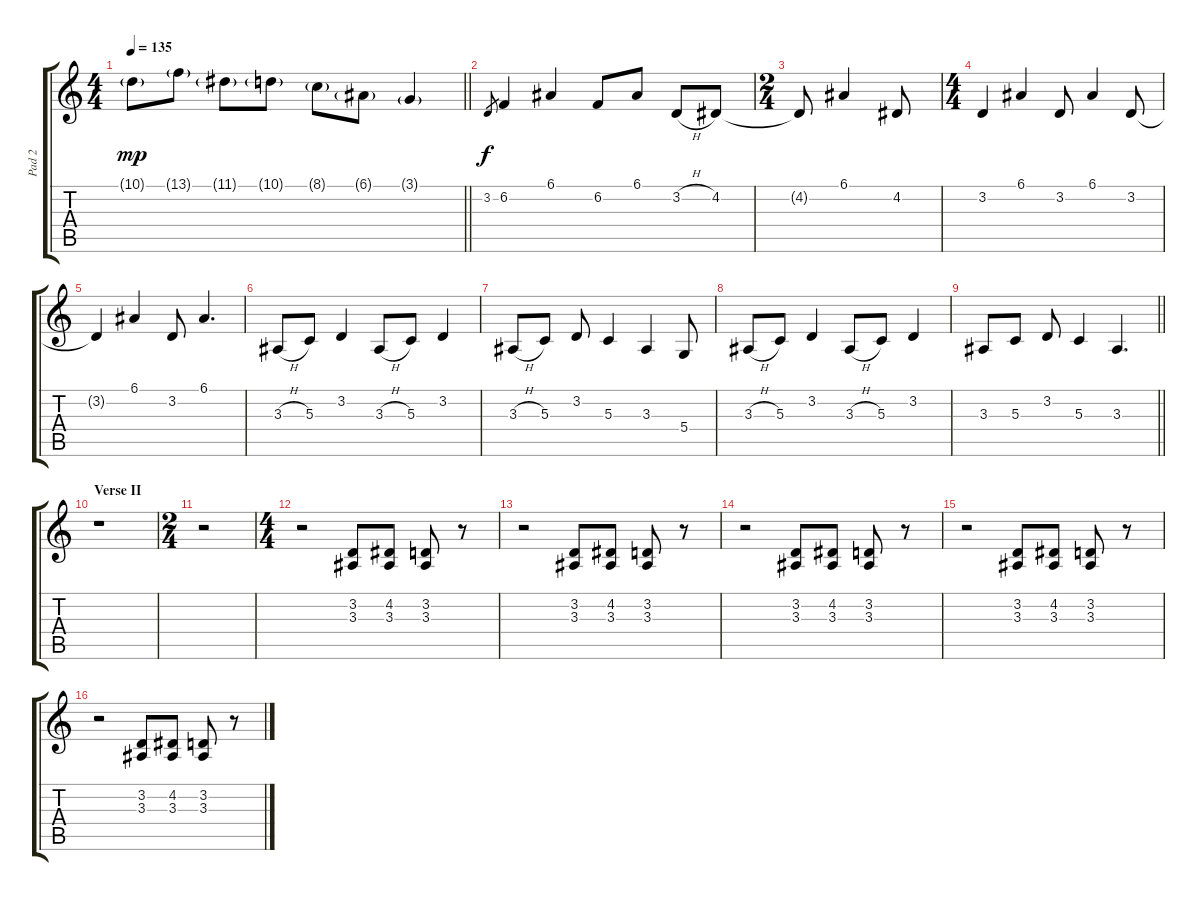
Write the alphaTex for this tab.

\track ("Pad 2" "Pad 2") {instrument pad4choir}
\staff {score tabs}
\tuning (E4 B3 G3 D3 A2 E2) {hide}
\ts (4 4)
\tempo 135
\clef g2
\barLineRight lightlight
\ks c
10.1{g}.8{dy mp} 13.1{g}.8 11.1{g}.8 10.1{g}.8 8.1{g}.8 6.1{g}.8 3.1{g}.4 |
\section ("" "")
3.2.8{gr dy f} 6.2.4{volume 14 instrument overdrivenguitar} 6.1.4 6.2.8 6.1.8 3.2{h}.8 4.2.8 |
\ts (2 4)
4.2{t}.8 6.1.4 4.2.8 |
\ts (4 4)
3.2.4 6.1.4 3.2.8 6.1.4 3.2.8 |
3.2{t}.4 6.1.4 3.2.8 6.1.4{d} |
3.3{h}.8 5.3.8 3.2.4 3.3{h}.8 5.3.8 3.2.4 |
3.3{h}.8 5.3.8 3.2.8 5.3.4 3.3.4 5.4.8 |
3.3{h}.8 5.3.8 3.2.4 3.3{h}.8 5.3.8 3.2.4 |
\barLineRight lightlight
3.3.8 5.3.8 3.2.8 5.3.4 3.3.4{d} |
\section ("" "Verse II")
r.1 |
\ts (2 4)
r.2 |
\ts (4 4)
r.2{volume 4 instrument lead5charang} (3.2 3.3).8 (4.2 3.3).8 (3.2 3.3).8 r.8 |
r.2 (3.2 3.3).8 (4.2 3.3).8 (3.2 3.3).8 r.8 |
r.2 (3.2 3.3).8 (4.2 3.3).8 (3.2 3.3).8 r.8 |
r.2 (3.2 3.3).8 (4.2 3.3).8 (3.2 3.3).8 r.8 |
r.2 (3.2 3.3).8 (4.2 3.3).8 (3.2 3.3).8 r.8
